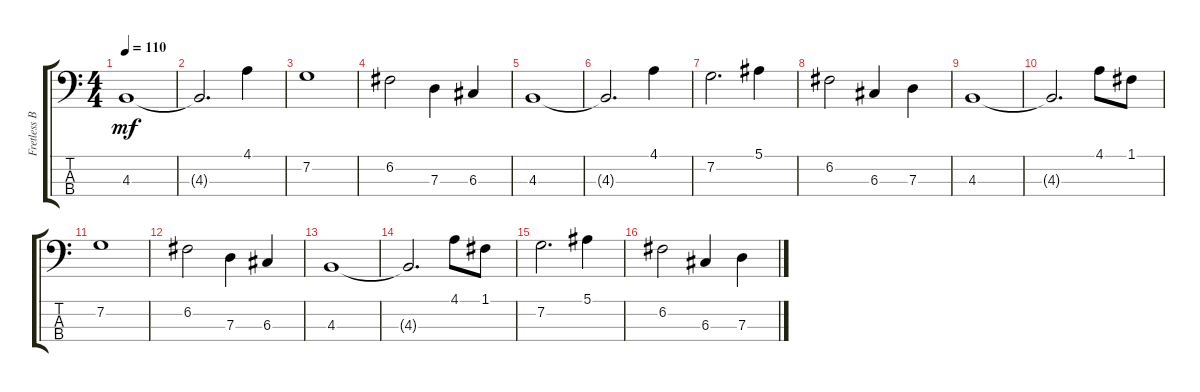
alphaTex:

\track ("Fretless Bass" "Fretless B") {instrument fretlessbass}
\staff {score tabs}
\tuning (F2 C2 G1 C1) {hide}
\ts (4 4)
\tempo 110
\clef f4
\ks c
4.3.1{dy mf instrument fretlessbass} |
4.3{t}.2{d} 4.1.4 |
7.2.1 |
6.2.2 7.3.4 6.3.4 |
4.3.1 |
4.3{t}.2{d} 4.1.4 |
7.2.2{d} 5.1.4 |
6.2.2 6.3.4 7.3.4 |
4.3.1 |
4.3{t}.2{d} 4.1.8 1.1.8 |
7.2.1 |
6.2.2 7.3.4 6.3.4 |
4.3.1 |
4.3{t}.2{d} 4.1.8 1.1.8 |
7.2.2{d} 5.1.4 |
6.2.2 6.3.4 7.3.4
